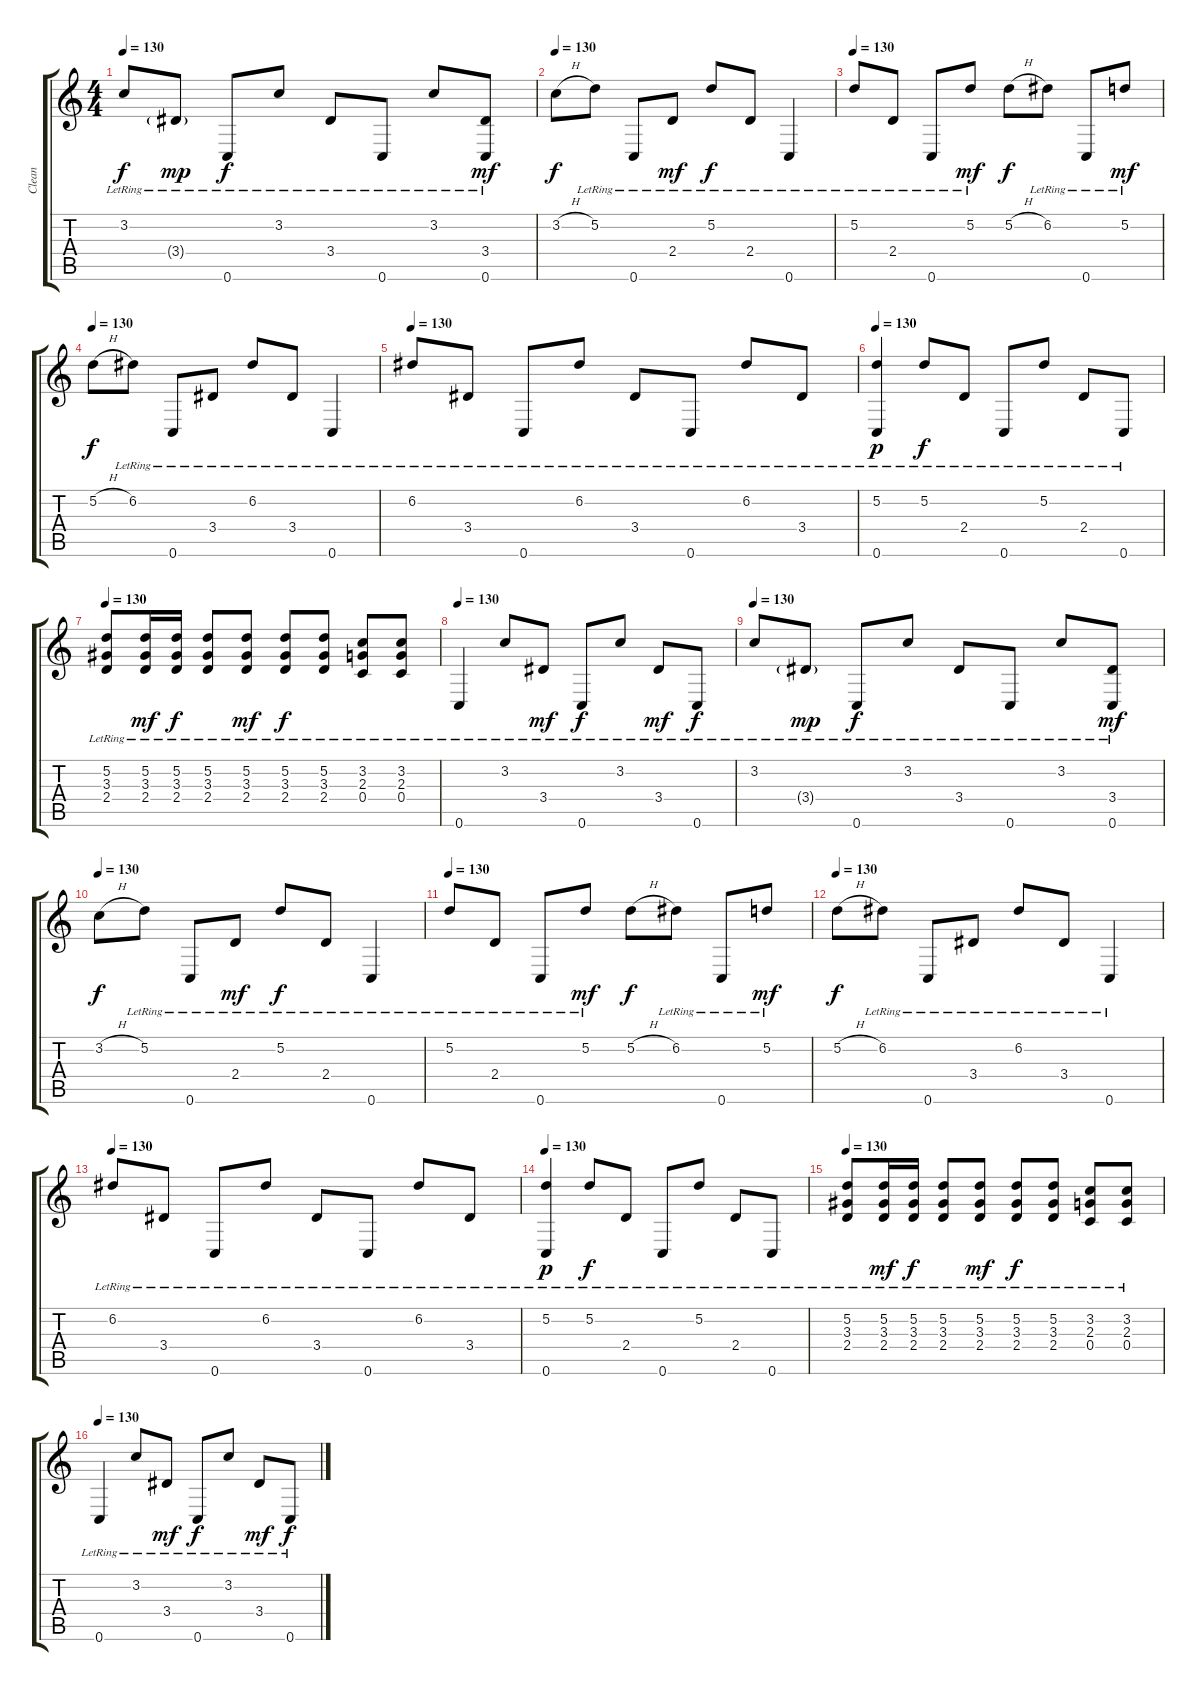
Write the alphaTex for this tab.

\track ("Clean" "Clean") {instrument electricguitarjazz}
\staff {score tabs}
\tuning (D4 A3 F3 C3 G2 C2) {hide}
\ts (4 4)
\tempo 130
\clef g2
\ks c
3.2{lr}.8{dy f} 3.4{g lr}.8{dy mp} 0.6{lr}.8{dy f} 3.2{lr}.8 3.4{lr}.8 0.6{lr}.8 3.2{lr}.8 (3.4{lr} 0.6{lr}).8{dy mf} |
\tempo 130
3.2{h}.8{dy f} 5.2{lr}.8 0.6{lr}.8 2.4{lr}.8{dy mf} 5.2{lr}.8{dy f} 2.4{lr}.8 0.6{lr}.4 |
\tempo 130
5.2{lr}.8 2.4{lr}.8 0.6{lr}.8 5.2{lr}.8{dy mf} 5.2{h}.8{dy f} 6.2{lr}.8 0.6{lr}.8 5.2{lr}.8{dy mf} |
\tempo 130
5.2{h}.8{dy f} 6.2{lr}.8 0.6{lr}.8 3.4{lr}.8 6.2{lr}.8 3.4{lr}.8 0.6{lr}.4 |
\tempo 130
6.2{lr}.8 3.4{lr}.8 0.6{lr}.8 6.2{lr}.8 3.4{lr}.8 0.6{lr}.8 6.2{lr}.8 3.4{lr}.8 |
\tempo 130
(5.2{lr} 0.6{lr}).4{dy p} 5.2{lr}.8{dy f} 2.4{lr}.8 0.6{lr}.8 5.2{lr}.8 2.4{lr}.8 0.6{lr}.8 |
\tempo 130
(5.2{lr} 3.3{lr} 2.4{lr}).8 (5.2{lr} 3.3{lr} 2.4{lr}).16{dy mf} (5.2{lr} 3.3{lr} 2.4{lr}).16{dy f} (5.2{lr} 3.3{lr} 2.4{lr}).8 (5.2{lr} 3.3{lr} 2.4{lr}).8{dy mf} (5.2{lr} 3.3{lr} 2.4{lr}).8{dy f} (5.2{lr} 3.3{lr} 2.4{lr}).8 (3.2{lr} 2.3{lr} 0.4{lr}).8 (3.2{lr} 2.3{lr} 0.4{lr}).8 |
\tempo 130
0.6{lr}.4 3.2{lr}.8 3.4{lr}.8{dy mf} 0.6{lr}.8{dy f} 3.2{lr}.8 3.4{lr}.8{dy mf} 0.6{lr}.8{dy f} |
\tempo 130
3.2{lr}.8 3.4{g lr}.8{dy mp} 0.6{lr}.8{dy f} 3.2{lr}.8 3.4{lr}.8 0.6{lr}.8 3.2{lr}.8 (3.4{lr} 0.6{lr}).8{dy mf} |
\tempo 130
3.2{h}.8{dy f} 5.2{lr}.8 0.6{lr}.8 2.4{lr}.8{dy mf} 5.2{lr}.8{dy f} 2.4{lr}.8 0.6{lr}.4 |
\tempo 130
5.2{lr}.8 2.4{lr}.8 0.6{lr}.8 5.2{lr}.8{dy mf} 5.2{h}.8{dy f} 6.2{lr}.8 0.6{lr}.8 5.2{lr}.8{dy mf} |
\tempo 130
5.2{h}.8{dy f} 6.2{lr}.8 0.6{lr}.8 3.4{lr}.8 6.2{lr}.8 3.4{lr}.8 0.6{lr}.4 |
\tempo 130
6.2{lr}.8 3.4{lr}.8 0.6{lr}.8 6.2{lr}.8 3.4{lr}.8 0.6{lr}.8 6.2{lr}.8 3.4{lr}.8 |
\tempo 130
(5.2{lr} 0.6{lr}).4{dy p} 5.2{lr}.8{dy f} 2.4{lr}.8 0.6{lr}.8 5.2{lr}.8 2.4{lr}.8 0.6{lr}.8 |
\tempo 130
(5.2{lr} 3.3{lr} 2.4{lr}).8 (5.2{lr} 3.3{lr} 2.4{lr}).16{dy mf} (5.2{lr} 3.3{lr} 2.4{lr}).16{dy f} (5.2{lr} 3.3{lr} 2.4{lr}).8 (5.2{lr} 3.3{lr} 2.4{lr}).8{dy mf} (5.2{lr} 3.3{lr} 2.4{lr}).8{dy f} (5.2{lr} 3.3{lr} 2.4{lr}).8 (3.2{lr} 2.3{lr} 0.4{lr}).8 (3.2{lr} 2.3{lr} 0.4{lr}).8 |
\tempo 130
0.6{lr}.4 3.2{lr}.8 3.4{lr}.8{dy mf} 0.6{lr}.8{dy f} 3.2{lr}.8 3.4{lr}.8{dy mf} 0.6{lr}.8{dy f}
